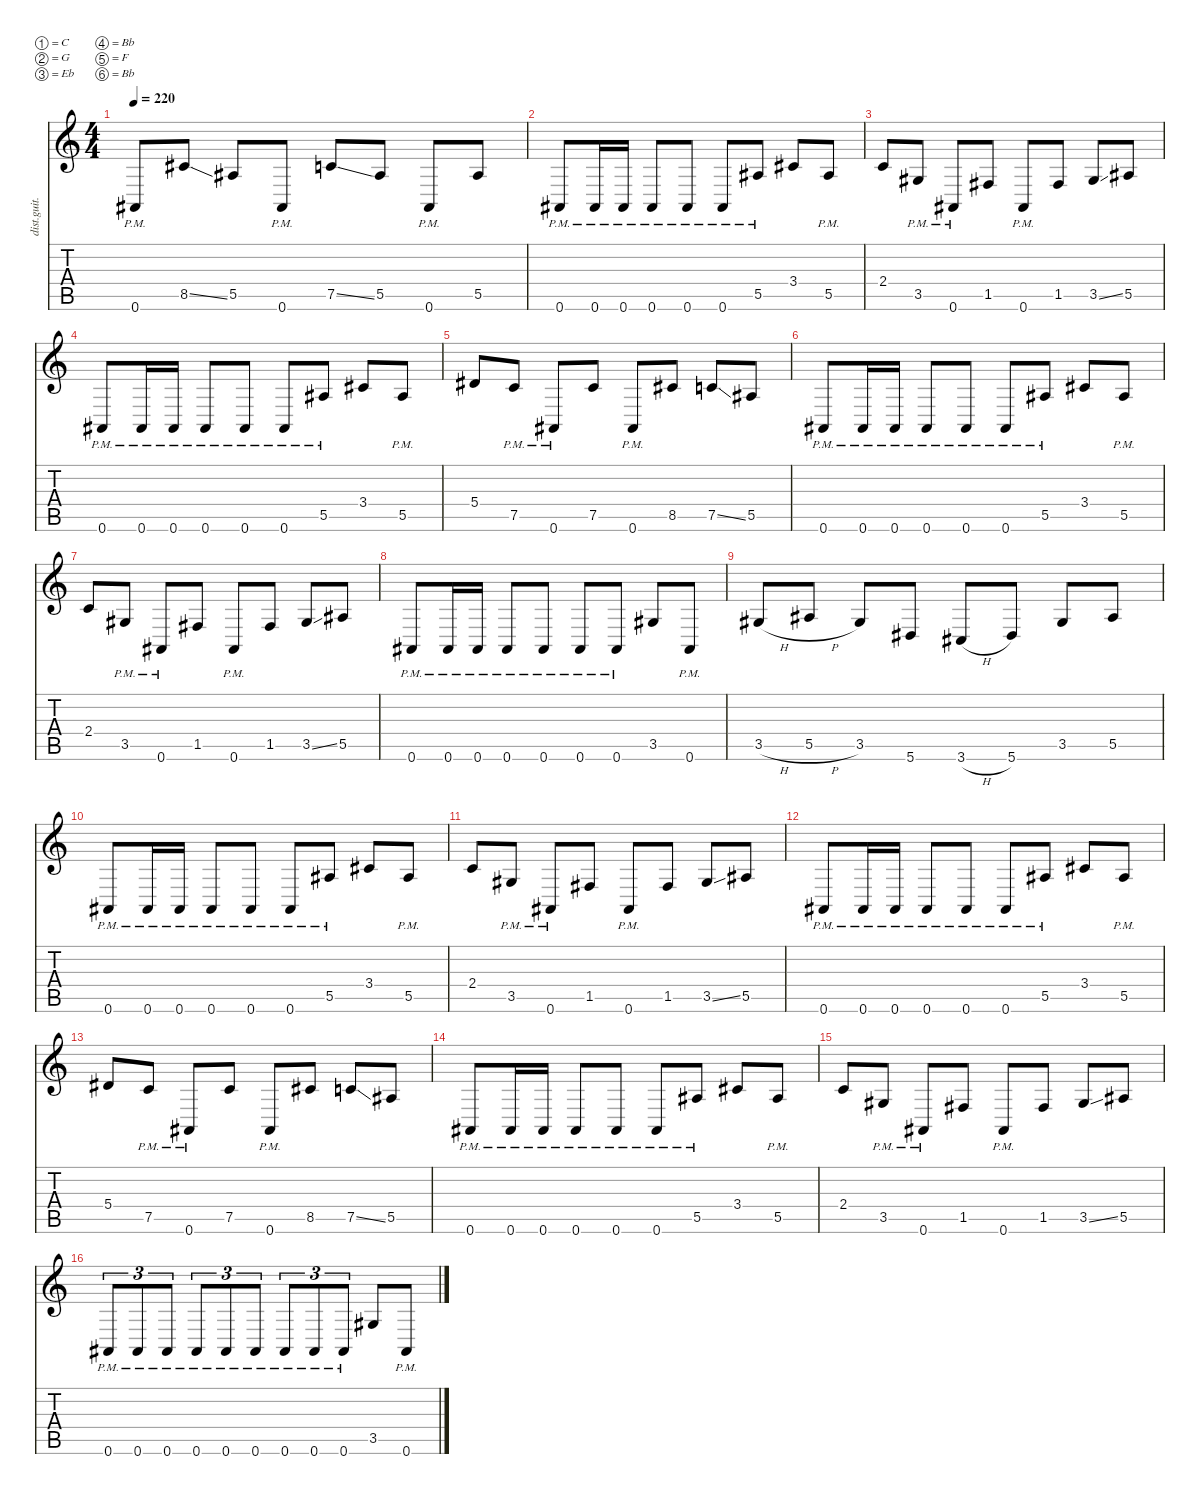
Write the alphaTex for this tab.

\defaultSystemsLayout 4
\hideDynamics
\bracketExtendMode nobrackets
\track ("riff R" "dist.guit.") {instrument distortionguitar}
\staff {score tabs}
\tuning (C4 G3 Eb3 Bb2 F2 Bb1)
\ts (4 4)
\tempo 220
\clef g2
\ks c
0.6{pm acc #}.8{dy mf beam Up} 8.5{ss acc #}.8{beam Up} 5.5{acc #}.8{beam Up} 0.6{pm acc #}.8{beam Up} 7.5{ss}.8{beam Up} 5.5{acc #}.8{beam Up} 0.6{pm acc #}.8{beam Up} 5.5{acc #}.8{beam Up} |
0.6{pm acc #}.8{beam Up} 0.6{pm acc #}.16{beam Up} 0.6{pm acc #}.16{beam Up} 0.6{pm acc #}.8{beam Up} 0.6{pm acc #}.8{beam Up} 0.6{pm acc #}.8{beam Up} 5.5{pm acc #}.8{beam Up} 3.4{acc #}.8{beam Up} 5.5{pm acc #}.8{beam Up} |
2.4.8{beam Up} 3.5{pm acc #}.8{beam Up} 0.6{pm acc #}.8{beam Up} 1.5{acc #}.8{beam Up} 0.6{pm acc #}.8{beam Up} 1.5{acc #}.8{beam Up} 3.5{ss acc #}.8{beam Up} 5.5{acc #}.8{beam Up} |
0.6{pm acc #}.8{beam Up} 0.6{pm acc #}.16{beam Up} 0.6{pm acc #}.16{beam Up} 0.6{pm acc #}.8{beam Up} 0.6{pm acc #}.8{beam Up} 0.6{pm acc #}.8{beam Up} 5.5{pm acc #}.8{beam Up} 3.4{acc #}.8{beam Up} 5.5{pm acc #}.8{beam Up} |
5.4{acc #}.8{beam Up} 7.5{pm}.8{beam Up} 0.6{pm acc #}.8{beam Up} 7.5.8{beam Up} 0.6{pm acc #}.8{beam Up} 8.5{acc #}.8{beam Up} 7.5{ss}.8{beam Up} 5.5{acc #}.8{beam Up} |
0.6{pm acc #}.8{beam Up} 0.6{pm acc #}.16{beam Up} 0.6{pm acc #}.16{beam Up} 0.6{pm acc #}.8{beam Up} 0.6{pm acc #}.8{beam Up} 0.6{pm acc #}.8{beam Up} 5.5{pm acc #}.8{beam Up} 3.4{acc #}.8{beam Up} 5.5{pm acc #}.8{beam Up} |
2.4.8{beam Up} 3.5{pm acc #}.8{beam Up} 0.6{pm acc #}.8{beam Up} 1.5{acc #}.8{beam Up} 0.6{pm acc #}.8{beam Up} 1.5{acc #}.8{beam Up} 3.5{ss acc #}.8{beam Up} 5.5{acc #}.8{beam Up} |
0.6{pm acc #}.8{beam Up} 0.6{pm acc #}.16{beam Up} 0.6{pm acc #}.16{beam Up} 0.6{pm acc #}.8{beam Up} 0.6{pm acc #}.8{beam Up} 0.6{pm acc #}.8{beam Up} 0.6{pm acc #}.8{beam Up} 3.5{acc #}.8{beam Up} 0.6{pm acc #}.8{beam Up} |
3.5{h acc #}.8{beam Up} 5.5{h acc #}.8{beam Up} 3.5{acc #}.8{beam Up} 5.6{acc #}.8{beam Up} 3.6{h acc #}.8{beam Up} 5.6{acc #}.8{beam Up} 3.5{acc #}.8{beam Up} 5.5{acc #}.8{beam Up} |
0.6{pm acc #}.8{beam Up} 0.6{pm acc #}.16{beam Up} 0.6{pm acc #}.16{beam Up} 0.6{pm acc #}.8{beam Up} 0.6{pm acc #}.8{beam Up} 0.6{pm acc #}.8{beam Up} 5.5{pm acc #}.8{beam Up} 3.4{acc #}.8{beam Up} 5.5{pm acc #}.8{beam Up} |
2.4.8{beam Up} 3.5{pm acc #}.8{beam Up} 0.6{pm acc #}.8{beam Up} 1.5{acc #}.8{beam Up} 0.6{pm acc #}.8{beam Up} 1.5{acc #}.8{beam Up} 3.5{ss acc #}.8{beam Up} 5.5{acc #}.8{beam Up} |
0.6{pm acc #}.8{beam Up} 0.6{pm acc #}.16{beam Up} 0.6{pm acc #}.16{beam Up} 0.6{pm acc #}.8{beam Up} 0.6{pm acc #}.8{beam Up} 0.6{pm acc #}.8{beam Up} 5.5{pm acc #}.8{beam Up} 3.4{acc #}.8{beam Up} 5.5{pm acc #}.8{beam Up} |
5.4{acc #}.8{beam Up} 7.5{pm}.8{beam Up} 0.6{pm acc #}.8{beam Up} 7.5.8{beam Up} 0.6{pm acc #}.8{beam Up} 8.5{acc #}.8{beam Up} 7.5{ss}.8{beam Up} 5.5{acc #}.8{beam Up} |
0.6{pm acc #}.8{beam Up} 0.6{pm acc #}.16{beam Up} 0.6{pm acc #}.16{beam Up} 0.6{pm acc #}.8{beam Up} 0.6{pm acc #}.8{beam Up} 0.6{pm acc #}.8{beam Up} 5.5{pm acc #}.8{beam Up} 3.4{acc #}.8{beam Up} 5.5{pm acc #}.8{beam Up} |
2.4.8{beam Up} 3.5{pm acc #}.8{beam Up} 0.6{pm acc #}.8{beam Up} 1.5{acc #}.8{beam Up} 0.6{pm acc #}.8{beam Up} 1.5{acc #}.8{beam Up} 3.5{ss acc #}.8{beam Up} 5.5{acc #}.8{beam Up} |
0.6{pm acc #}.8{tu (3 2) beam Up} 0.6{pm acc #}.8{tu (3 2) beam Up} 0.6{pm acc #}.8{tu (3 2) beam Up} 0.6{pm acc #}.8{tu (3 2) beam Up} 0.6{pm acc #}.8{tu (3 2) beam Up} 0.6{pm acc #}.8{tu (3 2) beam Up} 0.6{pm acc #}.8{tu (3 2) beam Up} 0.6{pm acc #}.8{tu (3 2) beam Up} 0.6{pm acc #}.8{tu (3 2) beam Up} 3.5{acc #}.8{beam Up} 0.6{pm acc #}.8{beam Up}
